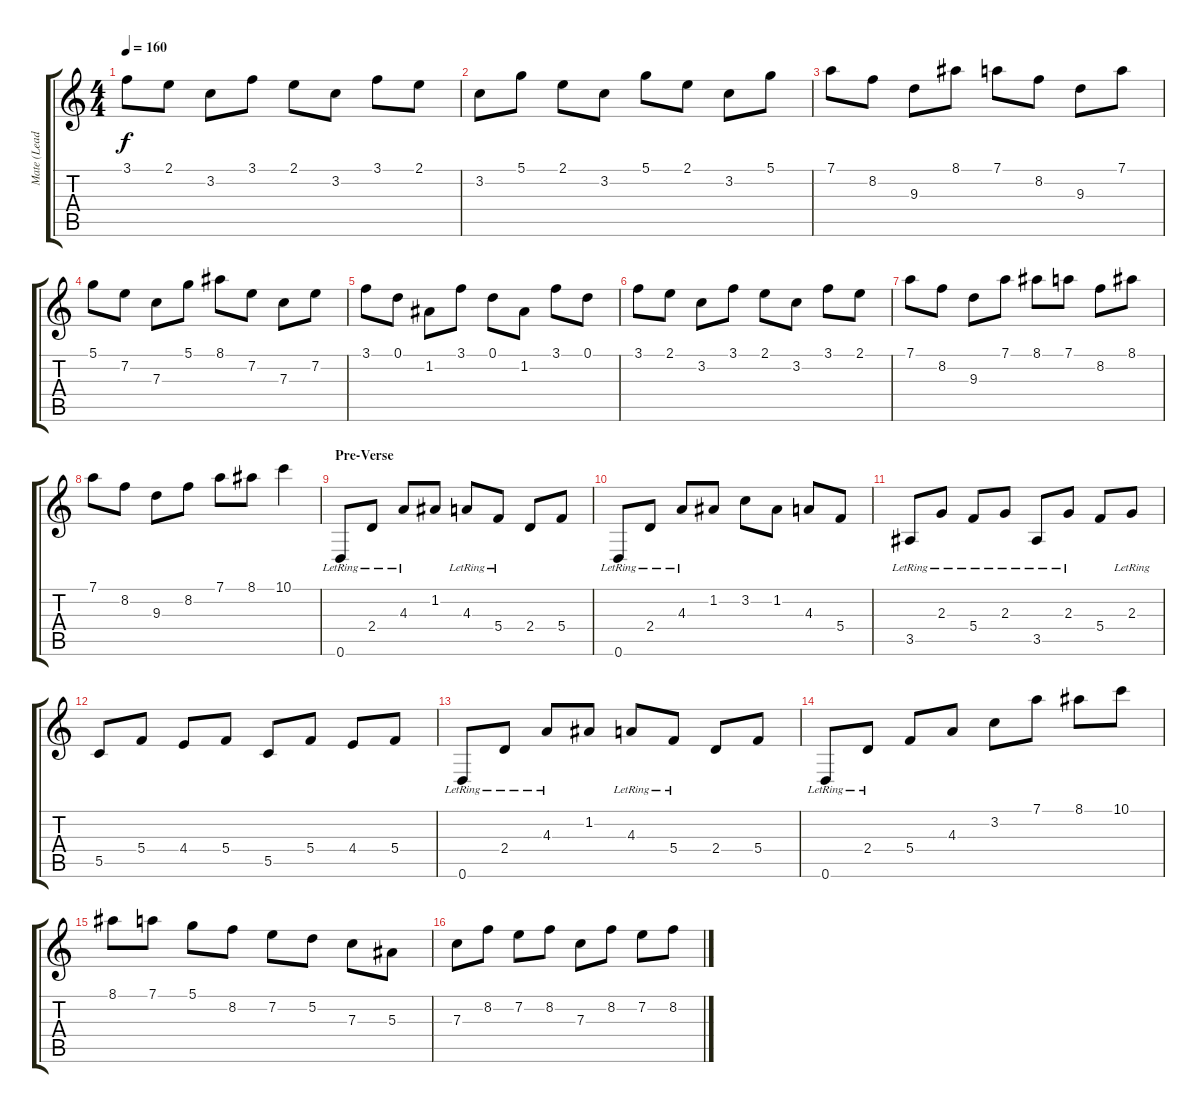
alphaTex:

\track ("Mate (Lead)" "Mate (Lead") {instrument distortionguitar}
\staff {score tabs}
\tuning (D4 A3 F3 C3 G2 D2) {hide}
\ts (4 4)
\tempo 160
\clef g2
\ks c
3.1.8{dy f} 2.1.8 3.2.8 3.1.8 2.1.8 3.2.8 3.1.8 2.1.8 |
3.2.8 5.1.8 2.1.8 3.2.8 5.1.8 2.1.8 3.2.8 5.1.8 |
7.1.8 8.2.8 9.3.8 8.1.8 7.1.8 8.2.8 9.3.8 7.1.8 |
5.1.8 7.2.8 7.3.8 5.1.8 8.1.8 7.2.8 7.3.8 7.2.8 |
3.1.8 0.1.8 1.2.8 3.1.8 0.1.8 1.2.8 3.1.8 0.1.8 |
3.1.8 2.1.8 3.2.8 3.1.8 2.1.8 3.2.8 3.1.8 2.1.8 |
7.1.8 8.2.8 9.3.8 7.1.8 8.1.8 7.1.8 8.2.8 8.1.8 |
7.1.8 8.2.8 9.3.8 8.2.8 7.1.8 8.1.8 10.1.4 |
\section ("" "Pre-Verse")
0.6{lr}.8{instrument distortionguitar} 2.4{lr}.8 4.3{lr}.8 1.2.8 4.3{lr}.8 5.4{lr}.8 2.4.8 5.4.8 |
0.6{lr}.8 2.4{lr}.8 4.3{lr}.8 1.2.8 3.2.8 1.2.8 4.3.8 5.4.8 |
3.5{lr}.8 2.3{lr}.8 5.4{lr}.8 2.3{lr}.8 3.5{lr}.8 2.3{lr}.8 5.4.8 2.3{lr}.8 |
5.5.8 5.4.8 4.4.8 5.4.8 5.5.8 5.4.8 4.4.8 5.4.8 |
0.6{lr}.8 2.4{lr}.8 4.3{lr}.8 1.2.8 4.3{lr}.8 5.4{lr}.8 2.4.8 5.4.8 |
0.6{lr}.8 2.4{lr}.8 5.4.8 4.3.8 3.2.8 7.1.8 8.1.8 10.1.8 |
8.1.8 7.1.8 5.1.8 8.2.8 7.2.8 5.2.8 7.3.8 5.3.8 |
7.3.8 8.2.8 7.2.8 8.2.8 7.3.8 8.2.8 7.2.8 8.2.8
